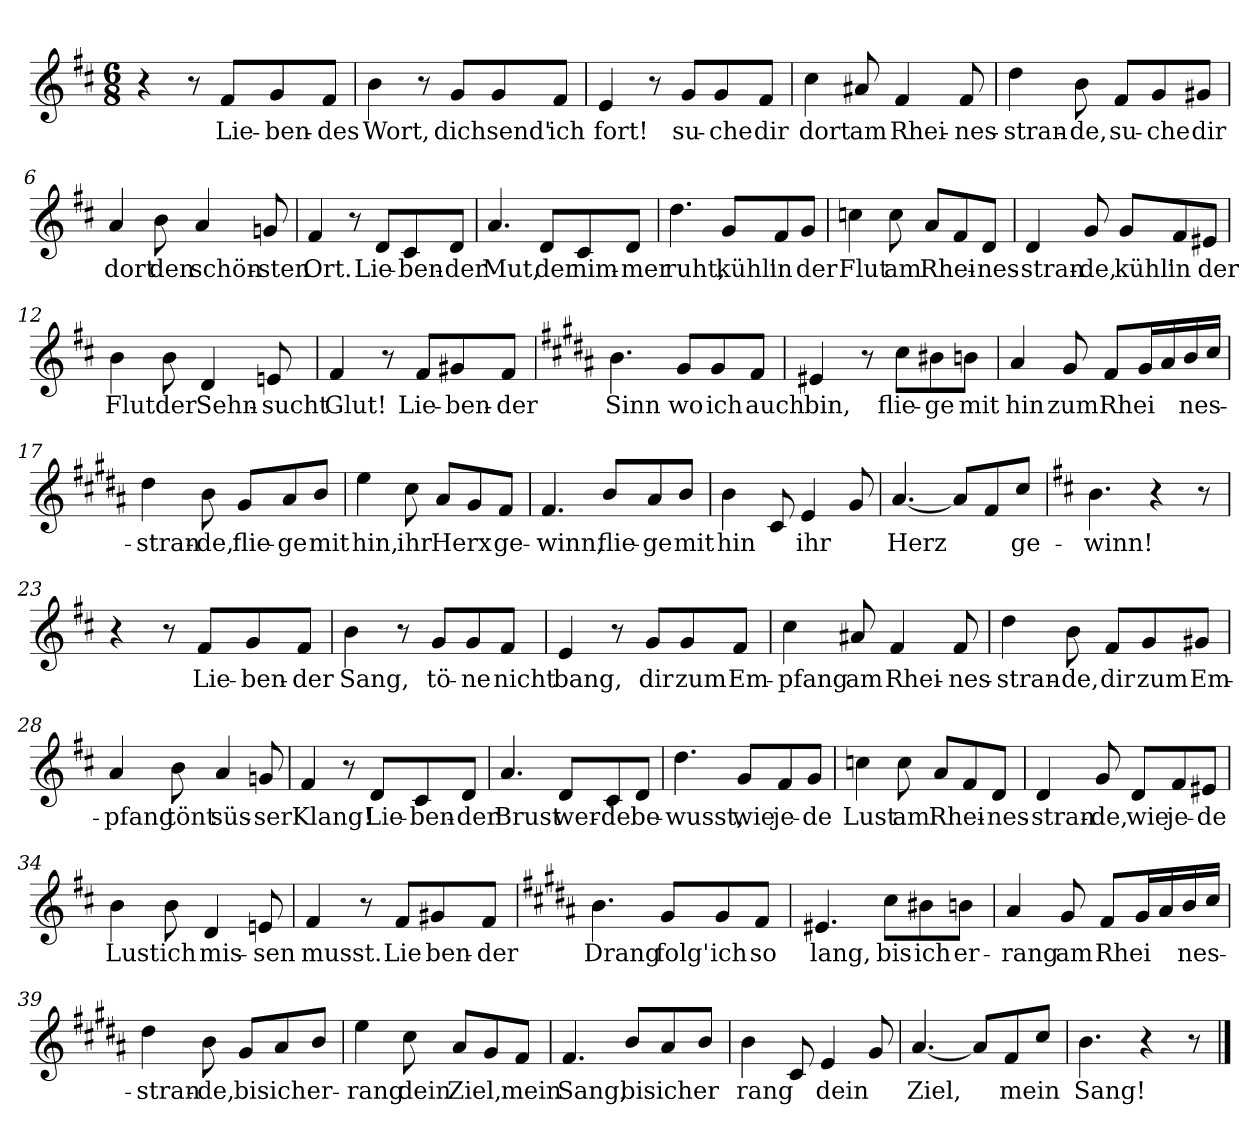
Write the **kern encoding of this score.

**kern	**text
*part1	*part1
*staff1	*staff1
*clefG2	*
*k[f#c#]	*
*M6/8	*
=1	=1
4r	.
8r	.
!	!LO:LY:b
8f#/L	Lie-
!	!LO:LY:b
8g/	-ben-
!	!LO:LY:b
8f#/J	-des
=2	=2
!	!LO:LY:b
4b\	Wort,
8r	.
!	!LO:LY:b
8g/L	dich
!	!LO:LY:b
8g/	send'
!	!LO:LY:b
8f#/J	ich
=3	=3
!	!LO:LY:b
4e/	fort!
8r	.
!	!LO:LY:b
8g/L	su-
!	!LO:LY:b
8g/	-che
!	!LO:LY:b
8f#/J	dir
=4	=4
!	!LO:LY:b
4cc#\	dort
!	!LO:LY:b
8a#X/	am
!	!LO:LY:b
4f#/	Rhei-
!	!LO:LY:b
8f#/	-nes-
=5	=5
!	!LO:LY:b
4dd\	-stran-
!	!LO:LY:b
8b\	-de,
!	!LO:LY:b
8f#/L	su-
!	!LO:LY:b
8g/	-che
!	!LO:LY:b
8g#X/J	dir
=6	=6
!	!LO:LY:b
4a/	dort
!	!LO:LY:b
8b\	den
!	!LO:LY:b
4a/	schön-
!	!LO:LY:b
8gn/	-sten
!!LO:LB:g=z
=7	=7
!	!LO:LY:b
4f#/	Ort.
8r	.
!	!LO:LY:b
8d/L	Lie-
!	!LO:LY:b
8c#/	-ben-
!	!LO:LY:b
8d/J	-der
=8	=8
!	!LO:LY:b
4.a/	Mut,
!	!LO:LY:b
8d/L	der
!	!LO:LY:b
8c#/	nim-
!	!LO:LY:b
8d/J	-mer
=9	=9
!	!LO:LY:b
4.dd\	ruht,
!	!LO:LY:b
8g/L	kühl'
!	!LO:LY:b
8f#/	in
!	!LO:LY:b
8g/J	der
=10	=10
!	!LO:LY:b
4ccn\	Flut
!	!LO:LY:b
8cc\	am
!	!LO:LY:b
8a/L	Rhei-
8f#/	.
!	!LO:LY:b
8d/J	-nes-
=11	=11
!	!LO:LY:b
4d/	-stran-
!	!LO:LY:b
8g/	-de,
!	!LO:LY:b
8g/L	-kühl'
!	!LO:LY:b
8f#/	in
!	!LO:LY:b
8e#X/J	der
=12	=12
!	!LO:LY:b
4b\	Flut
!	!LO:LY:b
8b\	der
!	!LO:LY:b
4d/	Sehn-
!	!LO:LY:b
8en/	-sucht
!!LO:LB:g=z
=13	=13
!	!LO:LY:b
4f#/	Glut!
8r	.
!	!LO:LY:b
8f#/L	Lie-
!	!LO:LY:b
8g#X/	-ben-
!	!LO:LY:b
8f#/J	-der
=14	=14
*k[f#c#g#d#a#]	*
!	!LO:LY:b
4.b\	Sinn
!	!LO:LY:b
8g#/L	wo
!	!LO:LY:b
8g#/	ich
!	!LO:LY:b
8f#/J	auch
=15	=15
!	!LO:LY:b
4e#X/	bin,
8r	.
!	!LO:LY:b
8cc#\L	flie-
!	!LO:LY:b
8b#X\	-ge
!	!LO:LY:b
8bn\J	mit
=16	=16
!	!LO:LY:b
4a#/	hin
!	!LO:LY:b
8g#/	zum
!	!LO:LY:b
8f#/L	Rhei
16g#/L	.
16a#/	.
!	!LO:LY:b
16b/	-nes-
16cc#/JJ	.
=17	=17
!	!LO:LY:b
4dd#\	-stran-
!	!LO:LY:b
8b\	-de,
!	!LO:LY:b
8g#/L	flie-
!	!LO:LY:b
8a#/	-ge
!	!LO:LY:b
8b/J	mit
=18	=18
!	!LO:LY:b
4ee\	hin,
!	!LO:LY:b
8cc#\	ihr
!	!LO:LY:b
8a#/L	Herx
8g#/	.
!	!LO:LY:b
8f#/J	ge-
!!LO:LB:g=z
=19	=19
!	!LO:LY:b
4.f#/	-winn,
!	!LO:LY:b
8b/L	flie-
!	!LO:LY:b
8a#/	-ge
!	!LO:LY:b
8b/J	mit
=20	=20
!	!LO:LY:b
4b\	hin
8c#/	.
!	!LO:LY:b
4e/	ihr
8g#/	.
=21	=21
!	!LO:LY:b
[4.a#/	Herz
8a#/L]	.
8f#/	.
!	!LO:LY:b
8cc#/J	ge-
=22	=22
*k[f#c#]	*
!	!LO:LY:b
4.b\	winn!
4r	.
8r	.
=23	=23
4r	.
8r	.
!	!LO:LY:b
8f#/L	Lie-
!	!LO:LY:b
8g/	-ben-
!	!LO:LY:b
8f#/J	-der
=24	=24
!	!LO:LY:b
4b\	Sang,
8r	.
!	!LO:LY:b
8g/L	tö-
!	!LO:LY:b
8g/	-ne
!	!LO:LY:b
8f#/J	nicht
=25	=25
!	!LO:LY:b
4e/	bang,
8r	.
!	!LO:LY:b
8g/L	dir
!	!LO:LY:b
8g/	zum
!	!LO:LY:b
8f#/J	Em-
!!LO:LB:g=z
=26	=26
!	!LO:LY:b
4cc#\	-pfang
!	!LO:LY:b
8a#X/	am
!	!LO:LY:b
4f#/	Rhei-
!	!LO:LY:b
8f#/	-nes-
=27	=27
!	!LO:LY:b
4dd\	-stran-
!	!LO:LY:b
8b\	-de,
!	!LO:LY:b
8f#/L	dir
!	!LO:LY:b
8g/	zum
!	!LO:LY:b
8g#X/J	Em-
=28	=28
!	!LO:LY:b
4a/	-pfang
!	!LO:LY:b
8b\	tönt
!	!LO:LY:b
4a/	süs-
!	!LO:LY:b
8gn/	-ser
=29	=29
!	!LO:LY:b
4f#/	Klang!
8r	.
!	!LO:LY:b
8d/L	Lie-
!	!LO:LY:b
8c#/	-ben-
!	!LO:LY:b
8d/J	-der
=30	=30
!	!LO:LY:b
4.a/	Brust
!	!LO:LY:b
8d/L	wer-
!	!LO:LY:b
8c#/	-de
!	!LO:LY:b
8d/J	be-
=31	=31
!	!LO:LY:b
4.dd\	-wusst,
!	!LO:LY:b
8g/L	wie
!	!LO:LY:b
8f#/	je-
!	!LO:LY:b
8g/J	-de
!!LO:LB:g=z
=32	=32
!	!LO:LY:b
4ccn\	Lust
!	!LO:LY:b
8cc\	am
!	!LO:LY:b
8a/L	Rhei-
8f#/	.
!	!LO:LY:b
8d/J	-nes-
=33	=33
!	!LO:LY:b
4d/	-stran-
!	!LO:LY:b
8g/	-de,
!	!LO:LY:b
8d/L	wie
!	!LO:LY:b
8f#/	je-
!	!LO:LY:b
8e#X/J	-de
=34	=34
!	!LO:LY:b
4b\	Lust
!	!LO:LY:b
8b\	ich
!	!LO:LY:b
4d/	mis-
!	!LO:LY:b
8en/	-sen
=35	=35
!	!LO:LY:b
4f#/	musst.
8r	.
!	!LO:LY:b
8f#/L	Lie
!	!LO:LY:b
8g#X/	-ben-
!	!LO:LY:b
8f#/J	-der
=36	=36
*k[f#c#g#d#a#]	*
!	!LO:LY:b
4.b\	Drang
!	!LO:LY:b
8g#/L	folg'
!	!LO:LY:b
8g#/	ich
!	!LO:LY:b
8f#/J	so
=37	=37
!	!LO:LY:b
4.e#X/	lang,
!	!LO:LY:b
8cc#\L	bis
!	!LO:LY:b
8b#X\	ich
!	!LO:LY:b
8bn\J	er-
!!LO:LB:g=z
=38	=38
!	!LO:LY:b
4a#/	rang
!	!LO:LY:b
8g#/	am
!	!LO:LY:b
8f#/L	Rhei
16g#/L	.
16a#/	.
!	!LO:LY:b
16b/	-nes-
16cc#/JJ	.
=39	=39
!	!LO:LY:b
4dd#\	-stran-
!	!LO:LY:b
8b\	-de,
!	!LO:LY:b
8g#/L	bis
!	!LO:LY:b
8a#/	ich
!	!LO:LY:b
8b/J	er-
=40	=40
!	!LO:LY:b
4ee\	-rang
!	!LO:LY:b
8cc#\	dein
!	!LO:LY:b
8a#/L	Ziel,
8g#/	.
!	!LO:LY:b
8f#/J	mein
=41	=41
!	!LO:LY:b
4.f#/	Sang,
!	!LO:LY:b
8b/L	bis
!	!LO:LY:b
8a#/	ich
!	!LO:LY:b
8b/J	er
=42	=42
!	!LO:LY:b
4b\	rang
8c#/	.
!	!LO:LY:b
4e/	dein
8g#/	.
=43	=43
!	!LO:LY:b
[4.a#/	Ziel,
8a#/L]	.
!	!LO:LY:b
8f#/	mein
8cc#/J	.
!!LO:LB:g=z
=44	=44
!	!LO:LY:b
4.b\	Sang!
4r	.
8r	.
==	==
*-	*-
